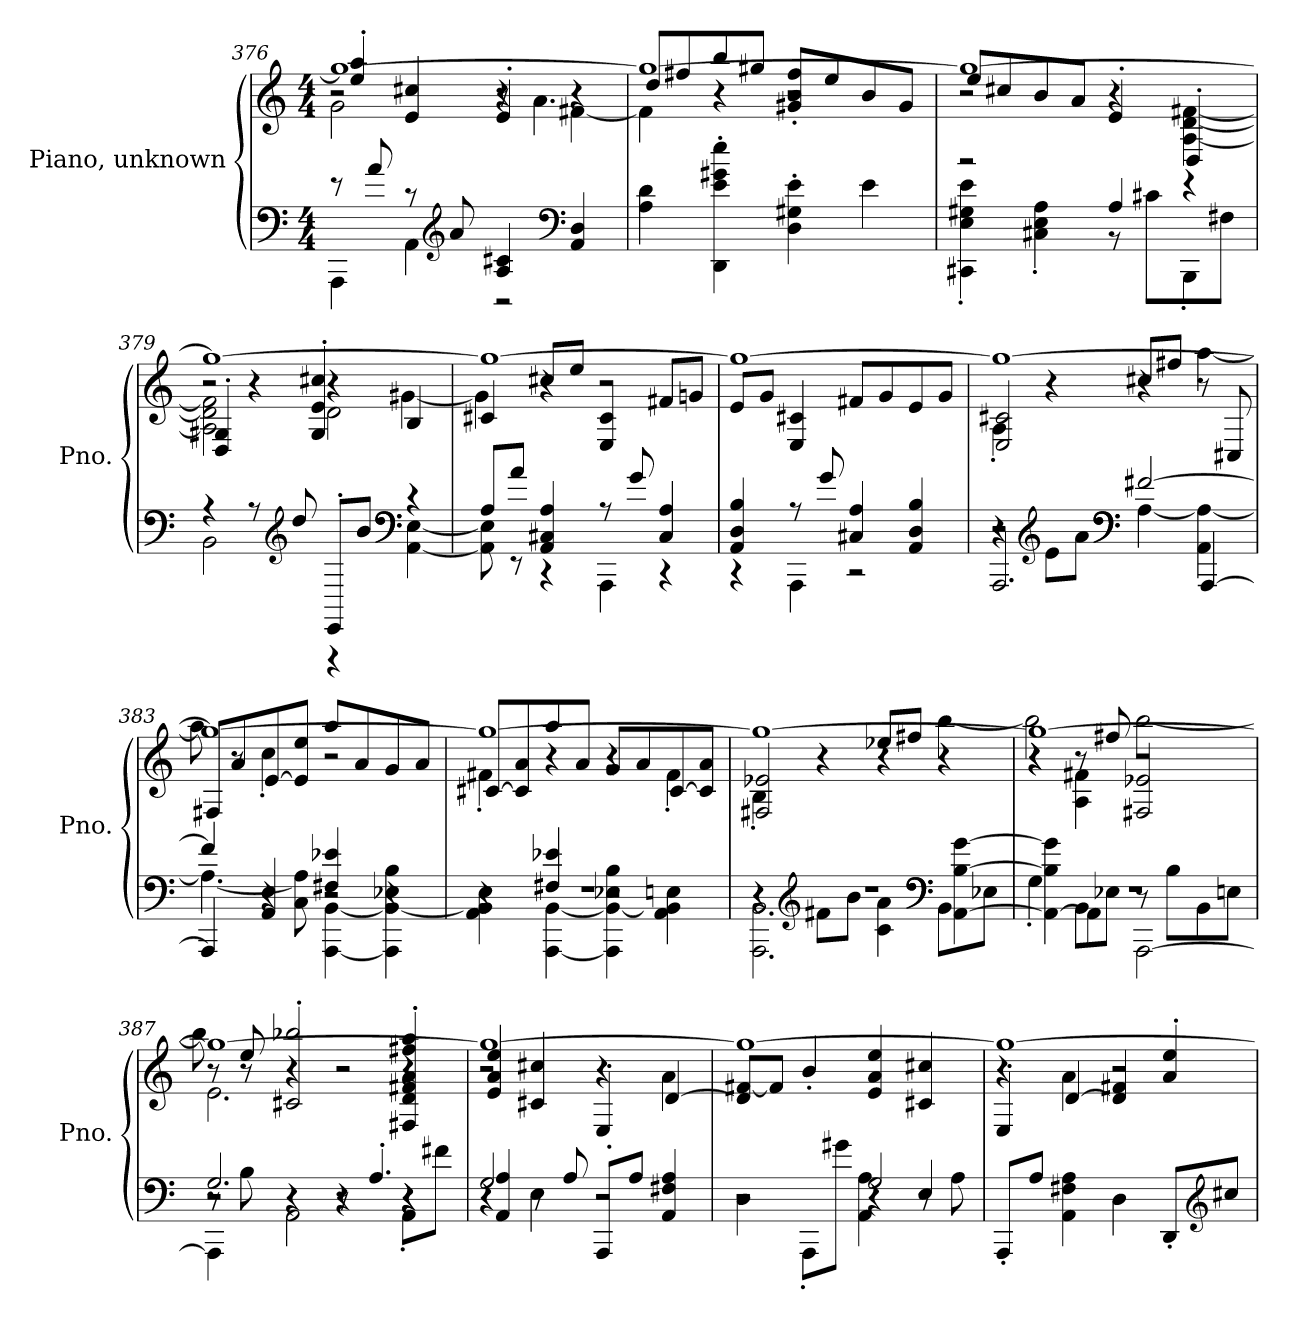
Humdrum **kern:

**kern	**kern
*part1	*part1
*staff2	*staff1
*I"Piano, unknown	*
*I'Pno.	*
!!LO:LB:g=z
*clefF4	*clefG2
*k[]	*k[]
*M4/4	*M4/4
=376	=376
*^	*^
*	*	*	*^
*	*	*	*	*^
8r	4AAA\	1gg_	2g\	4ee/' 4aa/'	2r
8a/	.	.	.	.	.
8r	4AA\	.	.	4e/ 4cc#X/	.
*clefG2	*	*	*	*	*
8a/	.	.	.	.	.
4A/ 4c#X/	2r	.	8r	4e'/	4r
.	.	.	4.a\	.	.
*clefF4	*	*	*	*	*
4AA/ 4D/	.	.	.	4r	[4f#X\
*v	*v	*	*	*	*
*	*	*	*v	*v
=377	=377	=377	=377
4A\ 4d\	1gg_	8dd/L	4f#\]
.	.	8ff#X/	.
4DD\' 4e\' 4g#X\' 4ee\'	.	8bb/	4r
.	.	8gg#X/J	.
4D\' 4G#X\' 4e\'	.	8g#X/' 8b/' 8ff#/'L	2r
.	.	8ee/	.
4e\	.	8b/	.
.	.	8g#/J	.
=378	=378	=378	=378
*^	*	*	*
2r	4CC#X\' 4E\' 4G#X\' 4e\'	1gg_	2r	8ee/L
.	.	.	.	8cc#X/
.	4C#X\' 4E\' 4A\'	.	.	8b/
.	.	.	.	8a/J
4A/	8r	.	4r	4e'/
.	8c#X\L	.	.	.
4r	8BBB'\	.	[4A\ [4d\ [4f#X\	4D'/
.	8F#X\J	.	.	.
!!LO:LB:g=z
=379	=379	=379	=379	=379
*	*	*	*	*^
4r	2BB\	1gg_	2A\] 2d\] 2f#\]	4D/' 4G#X/'	2r
8r	.	.	.	4r	.
*clefG2	*	*	*	*	*
8dd/	.	.	.	.	.
8EE'/L	4r	.	2d\	4G#/' 4e/' 4cc#X/'	4r
8b/J	.	.	.	.	.
*clefF4	*	*	*	*	*
4r	[4AA\ [4E\	.	.	4B/	[4g#X\
*	*	*	*	*v	*v
=380	=380	=380	=380	=380
8A/L	8AA\] 8E\]	1gg_	4c#X/	4g#\]
8a/J	8r	.	.	.
4AA/ 4C#X/ 4A/	4r	.	8cc#X/L	4r
.	.	.	8ee/J	.
8r	4AAA\	.	4E/ 4c#/	2r
8g/	.	.	.	.
4C#/ 4A/	4r	.	8f#X/L	.
.	.	.	8gn/J	.
*	*	*	*v	*v
=381	=381	=381	=381
4AA/ 4D/ 4B/	4r	1gg_	8e/L
.	.	.	8g/J
8r	4AAA\	.	4E/ 4c#X/
8g/	.	.	.
4C#X/ 4A/	2r	.	8f#X/L
.	.	.	8g/
4AA/ 4D/ 4B/	.	.	8e/
.	.	.	8g/J
!!LO:PB:g=z
=382	=382	=382	=382
*	*^	*	*^
2r	4r	2.AAA/	1gg_	4A'\	2E/ 2c#X/
*clefG2	*	*	*	*	*
.	8e\L	.	.	4r	.
.	8a\J	.	.	.	.
*clefF4	*	*	*	*	*
[2f#X/	[4A\	.	.	4r	8cc#X/L
.	.	.	.	.	8ff#X/J
.	4AA\ 4A\_	[4AAA/	.	[4aa\	8r
.	.	.	.	.	8C#X/
=383	=383	=383	=383	=383	=383
4f#/]	4.A\_	4AAA/]	1gg_	8aa\]	8F#X/L
.	.	.	.	8r	8a/
4r	.	4AA/ 4E/	.	4cc'\	[8e/
.	8C\ 8A\]	.	.	.	8e/] 8ee/J
2r	[4AAA\ [4BB\	4F#X/ 4e-X/	.	2r	8aa/L
.	.	.	.	.	8a/
.	4AAA\] 4BB\_ 4E-X\ 4B\	4r	.	.	8g/
.	.	.	.	.	8a/J
=384	=384	=384	=384	=384	=384
1r	4AA\ 4BB\] 4E\	4r	1gg_	4f#X'\	[8c#X/L
.	.	.	.	.	8c#/] 8a/
.	[4AAA\ [4BB\	4F#X/ 4e-X/	.	4r	8aa/
.	.	.	.	.	8a/J
.	4AAA\] 4BB\_ 4E-X\ 4B\	2r	.	4r	8g/L
.	.	.	.	.	8a/
.	4AA\ 4BB\] 4En\	.	.	4f#'\	[8c#/
.	.	.	.	.	8c#/] 8a/J
!!LO:LB:g=z	!!	!!
=385	=385	=385	=385	=385	=385
1r	4r	2.AAA\ 2.BB\	1gg_	4B'\	2F#X/ 2e-X/
*clefG2	*	*	*	*	*
.	8f#X\L	.	.	4r	.
.	8b\J	.	.	.	.
.	4c\ 4a\	.	.	4r	8ee-X/L
.	.	.	.	.	8ff#X/J
*clefF4	*	*	*	*	*
.	8BB\L	[4AA\ [4B\ [4g\	.	[4bb\	4r
.	8E-X\J	.	.	.	.
=386	=386	=386	=386	=386	=386
*	*	*	*	*	*^
1r	4G'\	4AA\_ 4B\] 4g\]	1gg_	2bb\]	4r	4r
.	8BB\L	4AA\]	.	.	8r	4A\ 4f#X\
.	8E-X\J	.	.	.	8ff#X/	.
.	8r	[2AAA\	.	[2bb\	2F#X/ 2e-X/	2r
.	8B\L	.	.	.	.	.
.	8BB\	.	.	.	.	.
.	8En\J	.	.	.	.	.
=387	=387	=387	=387	=387	=387	=387
*	*	*^	*	*	*	*
2r	8r	2.G/	4AAA\]	1gg_	8bb\]	8r	2.e\
.	8B\	.	.	.	8r	8ee/	.
.	4r	.	2AA\	.	4r	2c#X/' 2bb-X/'	.
8r	4r	.	.	.	2r	.	.
4.A'/	.	.	.	.	.	.	.
.	8AA'\L	4r	4r	.	.	4F#X/' 4d/' 4f#X/' 4a/' 4ff#X/' 4aa/'	4r
.	8f#X\J	.	.	.	.	.	.
*	*	*v	*v	*	*	*	*
*	*	*	*	*	*v	*v
!!LO:LB:g=z
=388	=388	=388	=388	=388	=388
2G/	4r	4AA/ 4A/	1gg_	2r	4e/ 4a/ 4ee/
.	4E\	8r	.	.	4c#X/ 4cc#X/
.	.	8A/	.	.	.
2r	2r	8AAA'/L	.	4r	4E'/
.	.	8A/J	.	.	.
.	.	4AA/ 4F#X/ 4A/	.	4a\	[4d/
*	*	*	*	*v	*v
=389	=389	=389	=389	=389
2r	4D\	2r	1gg_	8d/] [8f#X/L
.	.	.	.	8f#/J]
.	8AAA'\L	.	.	4b'/
.	8g#X\J	.	.	.
2G/	4AA\ 4A\	4r	.	4e/ 4a/ 4ee/
.	8r	4E/	.	4c#X/ 4cc#X/
.	8A\	.	.	.
*v	*v	*v	*	*
=390	=390	=390
*	*	*^
8AAA'/L	1gg_	4r	4E'/
8A/J	.	.	.
4AA\ 4F#X\ 4A\	.	4a\	[4d/
4D\	.	2r	4d/] 4f#X/
8DD'/L	.	.	4a/' 4ee/'
*clefG2	*	*	*
8cc#X/J	.	.	.
*	*v	*v	*v
=	=
*-	*-
